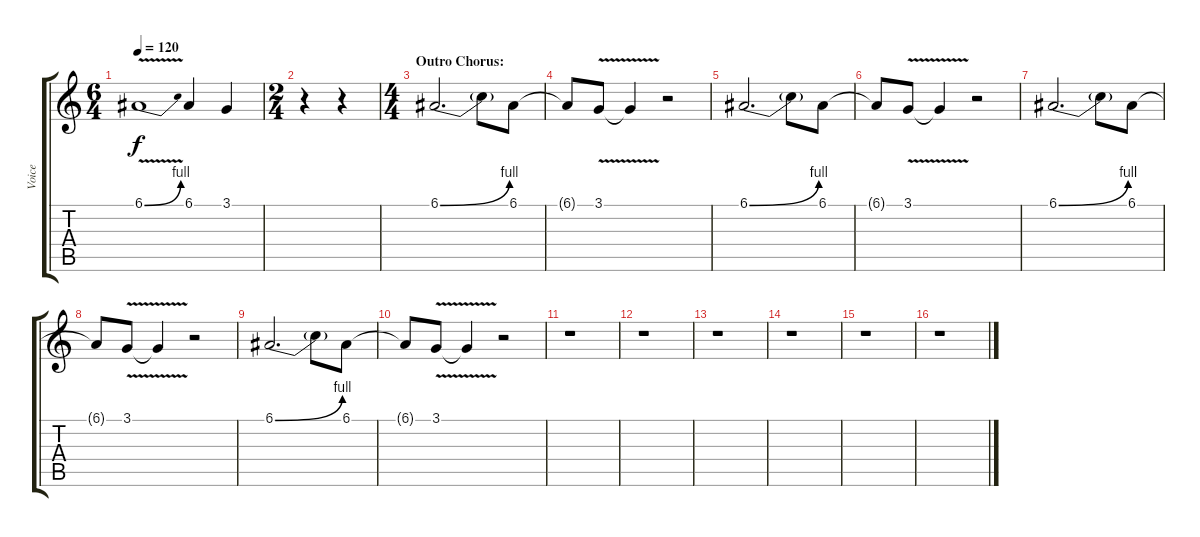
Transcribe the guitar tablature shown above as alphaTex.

\track ("Voice" "Voice") {instrument oboe}
\staff {score tabs}
\tuning (E4 B3 G3 D3 A2 E2) {hide}
\ts (6 4)
\tempo 120
\clef g2
\ks c
6.1{be (bend 0 0 60 4) v}.1{dy f} 6.1.4 3.1.4 |
\ts (2 4)
r.4 r.4 |
\ts (4 4)
\section ("" "Outro Chorus:")
6.1{be (bend 0 0 60 4)}.2{d} 6.1{t}.8 6.1.8 |
6.1{t}.8 3.1{v}.8 3.1{t}.4 r.2 |
6.1{be (bend 0 0 60 4)}.2{d} 6.1{t}.8 6.1.8 |
6.1{t}.8 3.1{v}.8 3.1{t}.4 r.2 |
6.1{be (bend 0 0 60 4)}.2{d} 6.1{t}.8 6.1.8 |
6.1{t}.8 3.1{v}.8 3.1{t}.4 r.2 |
6.1{be (bend 0 0 60 4)}.2{d} 6.1{t}.8 6.1.8 |
6.1{t}.8 3.1{v}.8 3.1{t}.4 r.2 |
r.1 |
r.1 |
r.1 |
r.1 |
r.1 |
r.1
